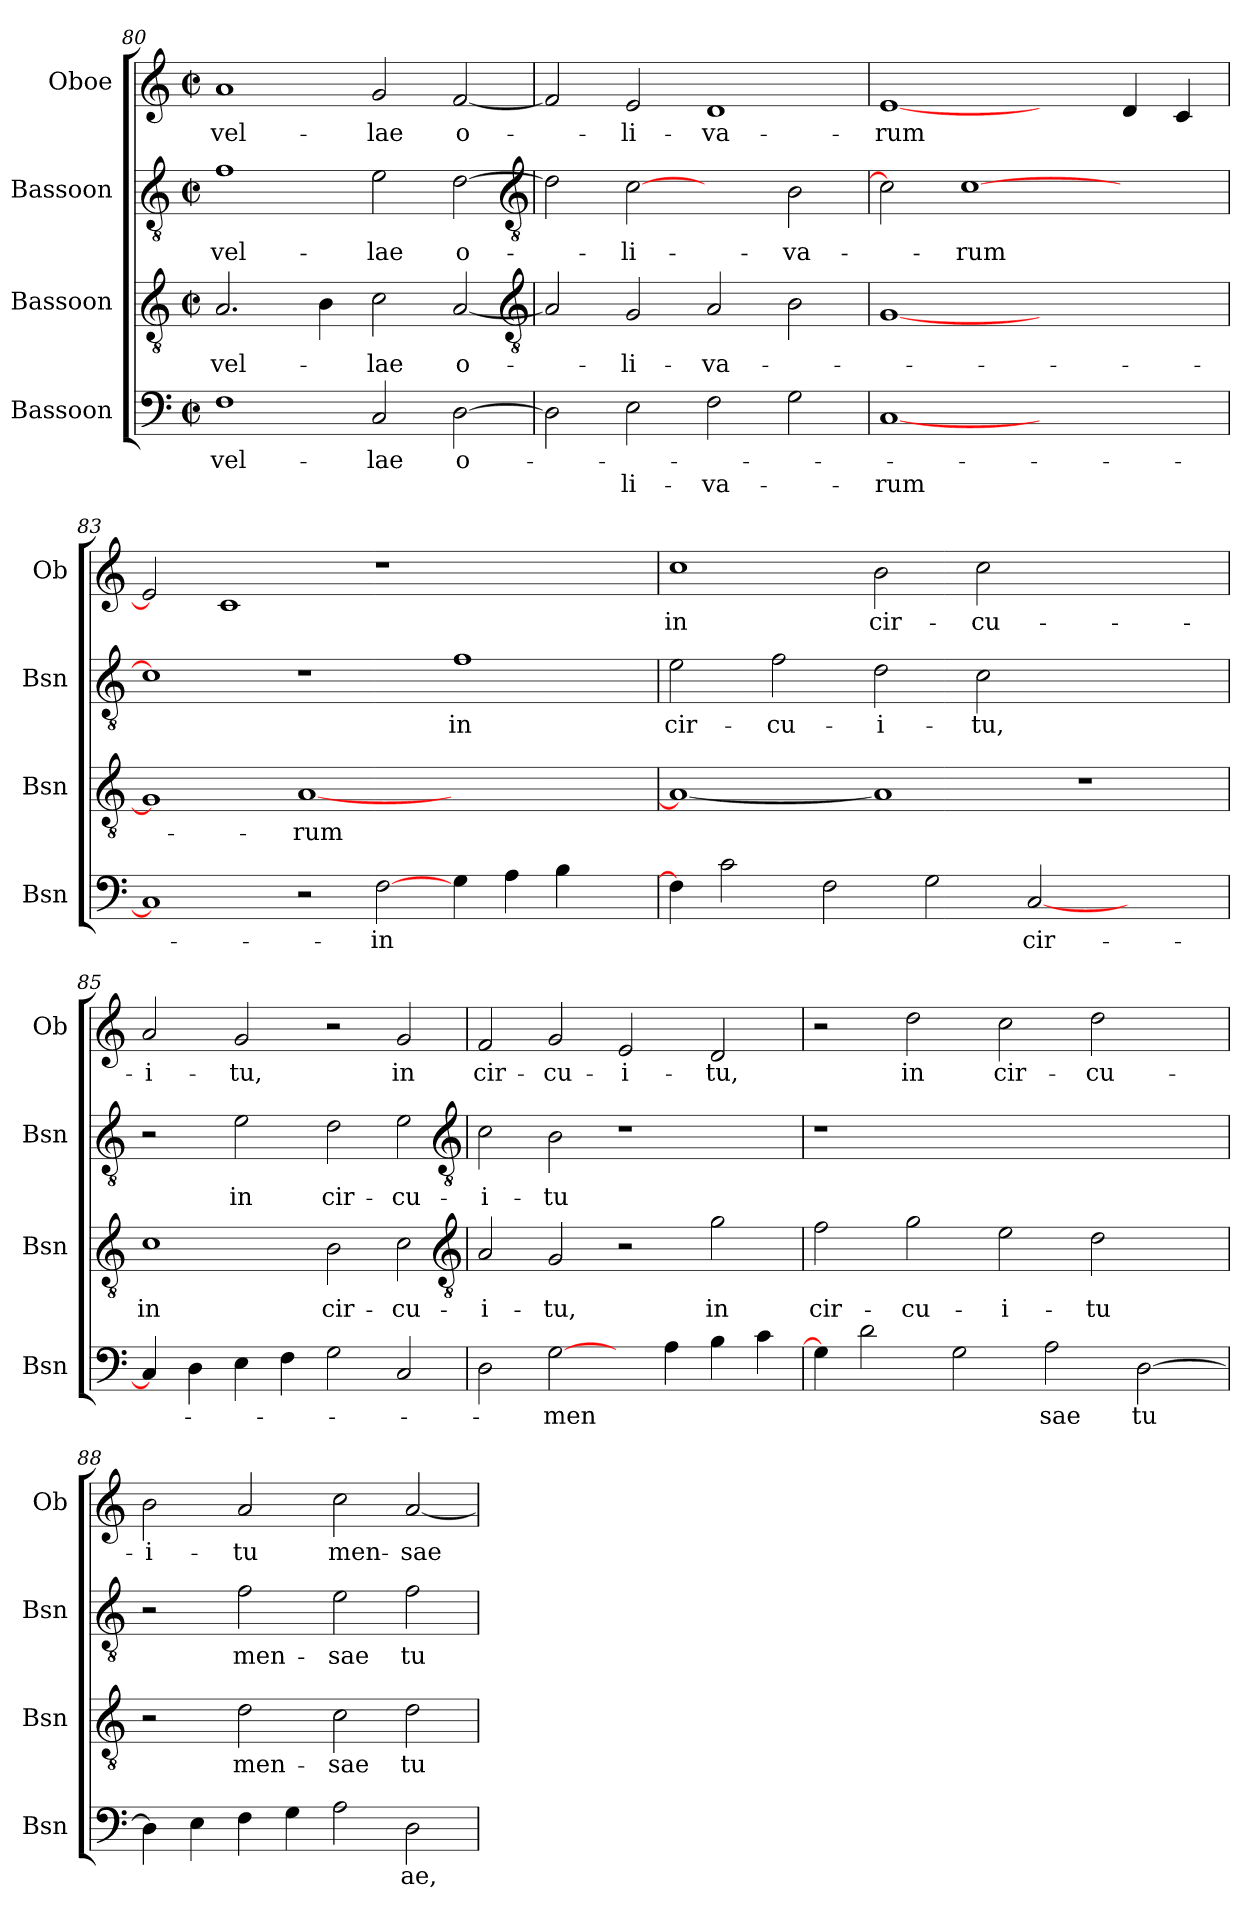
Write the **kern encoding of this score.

**kern	**text	**text	**kern	**text	**kern	**text	**kern	**text
*part4	*part4	*part4	*part3	*part3	*part2	*part2	*part1	*part1
*staff4	*staff4	*staff4	*staff3	*staff3	*staff2	*staff2	*staff1	*staff1
*I"Bassoon	*	*	*I"Bassoon	*	*I"Bassoon	*	*I"Oboe	*
*I'Bsn	*	*	*I'Bsn	*	*I'Bsn	*	*I'Ob	*
*clefF4	*	*	*clefGv2	*	*clefGv2	*	*clefG2	*
*M2/2	*	*	*M2/2	*	*M2/2	*	*M2/2	*
*met(c|)	*	*	*met(c|)	*	*met(c|)	*	*met(c|)	*
=80	=80	=80	=80	=80	=80	=80	=80	=80
!	!LO:LY:b	!	!	!LO:LY:b	!	!LO:LY:b	!	!LO:LY:b
1F	-vel-	.	2.A	-vel-	1f	-vel-	1a	-vel-
.	.	.	4B	.	.	.	.	.
!	!LO:LY:b	!	!	!LO:LY:b	!	!LO:LY:b	!	!LO:LY:b
2C	-lae	.	2c	-lae	2e	-lae	2g	-lae
!	!LO:LY:b	!	!	!LO:LY:b	!	!LO:LY:b	!	!LO:LY:b
[2D	o-	.	[2A	o-	[2d	o-	[2f	o-
*	*	*	*clefGv2	*	*clefGv2	*	*	*
!!LO:PB:g=z
=81	=81	=81	=81	=81	=81	=81	=81	=81
2D]	.	.	2A]	.	2d]	.	2f]	.
!	!	!LO:LY:b	!	!LO:LY:b	!	!LO:LY:b	!	!LO:LY:b
2E	.	-li-	2G	-li-	[2c	-li-	2e	-li-
!	!	!LO:LY:b	!	!LO:LY:b	!	!	!	!LO:LY:b
2F	.	-va-	2A	-va-	2ryy	.	1d	-va-
!	!	!	!	!	!	!LO:LY:b	!	!
2G	.	.	2B	.	2B	-va-	.	.
=82	=82	=82	=82	=82	=82	=82	=82	=82
!	!	!LO:LY:b	!	!	!	!	!	!LO:LY:b
[1C	.	-rum	[1G	.	2c]	.	[1e	-rum
!	!	!	!	!	!	!LO:LY:b	!	!
.	.	.	.	.	[1c	-rum	.	.
1ryy	.	.	1ryy	.	.	.	2ryy	.
.	.	.	.	.	2ryy	.	4d	.
.	.	.	.	.	.	.	4c	.
=83	=83	=83	=83	=83	=83	=83	=83	=83
1C]	.	.	1G]	.	1c]	.	2e]	.
.	.	.	.	.	.	.	1c	.
!	!	!	!	!LO:LY:b	!	!	!	!
2r	.	.	[1A	-rum	1r	.	.	.
!	!LO:LY:b	!	!	!	!	!	!	!
[2F	in	.	.	.	.	.	1r	.
!	!	!	!	!	!	!LO:LY:b	!	!
4G	.	.	1ryy	.	1f	in	.	.
4A	.	.	.	.	.	.	.	.
4B	.	.	.	.	.	.	2ryy	.
4ryy	.	.	.	.	.	.	.	.
=84	=84	=84	=84	=84	=84	=84	=84	=84
!	!	!	!	!	!	!LO:LY:b	!	!LO:LY:b
4F]	.	.	1A_	.	2e	cir-	1cc	in
2c	.	.	.	.	.	.	.	.
!	!	!	!	!	!	!LO:LY:b	!	!
.	.	.	.	.	2f	-cu-	.	.
2F	.	.	.	.	.	.	.	.
!	!	!	!	!	!	!LO:LY:b	!	!LO:LY:b
.	.	.	1A]	.	2d	-i-	2b	cir-
2G	.	.	.	.	.	.	.	.
!	!	!	!	!	!	!LO:LY:b	!	!LO:LY:b
.	.	.	.	.	2c	-tu,	2cc	-cu-
!	!LO:LY:b	!	!	!	!	!	!	!
[2C	cir-	.	.	.	.	.	.	.
.	.	.	1r	.	1ryy	.	1ryy	.
2.ryy	.	.	.	.	.	.	.	.
=85	=85	=85	=85	=85	=85	=85	=85	=85
!	!	!	!	!LO:LY:b	!	!	!	!LO:LY:b
4C]	.	.	1c	in	2r	.	2a	-i-
4D	.	.	.	.	.	.	.	.
!	!	!	!	!	!	!LO:LY:b	!	!LO:LY:b
4E	.	.	.	.	2e	in	2g	-tu,
4F	.	.	.	.	.	.	.	.
!	!	!	!	!LO:LY:b	!	!LO:LY:b	!	!
2G	.	.	2B	cir-	2d	cir-	2r	.
!	!	!	!	!LO:LY:b	!	!LO:LY:b	!	!LO:LY:b
2C	.	.	2c	-cu-	2e	-cu-	2g	in
*	*	*	*clefGv2	*	*clefGv2	*	*	*
!!LO:LB:g=z
=86	=86	=86	=86	=86	=86	=86	=86	=86
!	!	!	!	!LO:LY:b	!	!LO:LY:b	!	!LO:LY:b
2D	.	.	2A	-i-	2c	-i-	2f	cir-
!	!LO:LY:b	!	!	!LO:LY:b	!	!LO:LY:b	!	!LO:LY:b
[2G	-men	.	2G	-tu,	2B	-tu	2g	-cu-
!	!	!	!	!	!	!	!	!LO:LY:b
4ryy	.	.	2r	.	1r	.	2e	-i-
4A	.	.	.	.	.	.	.	.
!	!	!	!	!LO:LY:b	!	!	!	!LO:LY:b
4B	.	.	2g	in	.	.	2d	-tu,
4c	.	.	.	.	.	.	.	.
=87	=87	=87	=87	=87	=87	=87	=87	=87
!	!	!	!	!LO:LY:b	!	!	!	!
4G]	.	.	2f	cir-	1r	.	2r	.
2d	.	.	.	.	.	.	.	.
!	!	!	!	!LO:LY:b	!	!	!	!LO:LY:b
.	.	.	2g	-cu-	.	.	2dd	in
2G	.	.	.	.	.	.	.	.
!	!	!	!	!LO:LY:b	!	!	!	!LO:LY:b
.	.	.	2e	-i-	1ryy	.	2cc	cir-
!	!LO:LY:b	!	!	!	!	!	!	!
2A	sae	.	.	.	.	.	.	.
!	!	!	!	!LO:LY:b	!	!	!	!LO:LY:b
.	.	.	2d	-tu	.	.	2dd	-cu-
!	!LO:LY:b	!	!	!	!	!	!	!
[2D	tu	.	.	.	.	.	.	.
.	.	.	4ryy	.	4ryy	.	4ryy	.
=88	=88	=88	=88	=88	=88	=88	=88	=88
!	!	!	!	!	!	!	!	!LO:LY:b
4D]	.	.	2r	.	2r	.	2b	-i-
4E	.	.	.	.	.	.	.	.
!	!	!	!	!LO:LY:b	!	!LO:LY:b	!	!LO:LY:b
4F	.	.	2d	men-	2f	men-	2a	-tu
4G	.	.	.	.	.	.	.	.
!	!	!	!	!LO:LY:b	!	!LO:LY:b	!	!LO:LY:b
2A	.	.	2c	-sae	2e	-sae	2cc	men-
!	!LO:LY:b	!	!	!LO:LY:b	!	!LO:LY:b	!	!LO:LY:b
2D	ae,	.	2d	tu	2f	tu-	[2a	-sae
=	=	=	=	=	=	=	=	=
*-	*-	*-	*-	*-	*-	*-	*-	*-
